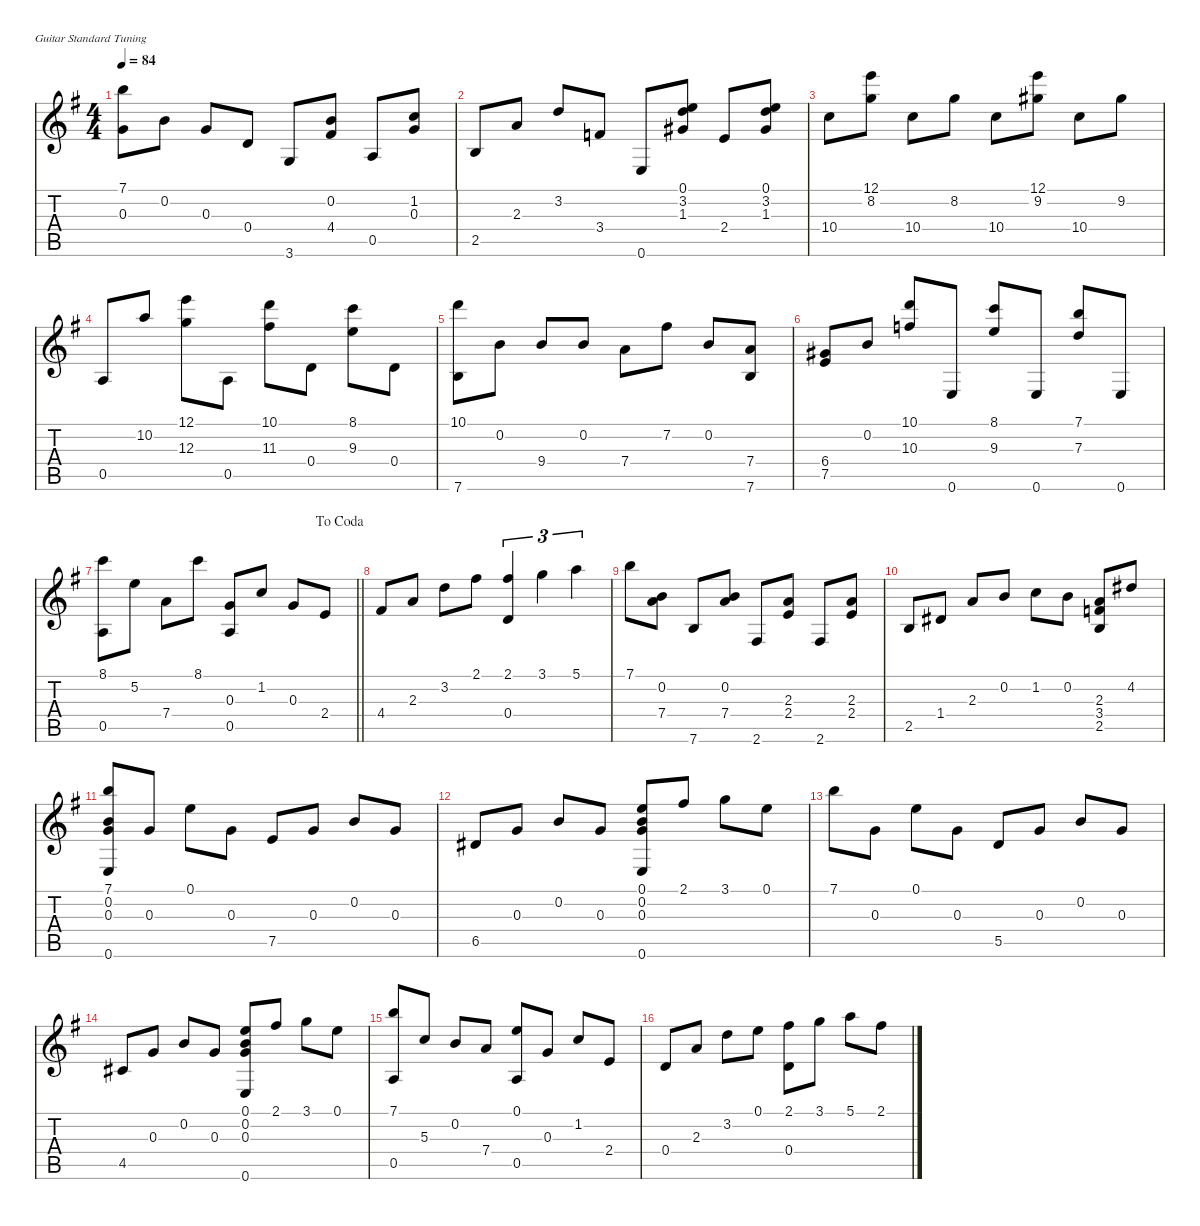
\hideDynamics
\bracketExtendMode nobrackets
\singleTrackTrackNamePolicy hidden
\multiTrackTrackNamePolicy hidden
\firstSystemTrackNameOrientation horizontal
\otherSystemsTrackNameOrientation horizontal
\extendBarLines
\chordDiagramsInScore
\track ("Guitar" "N-Gt") {instrument acousticguitarnylon}
\staff {score tabs}
\tuning (E4 B3 G3 D3 A2 E2)
\ts (4 4)
\tempo 84
\clef g2
\ks eminor
(7.1{acc forcenatural} 0.3{acc forcenatural}).8{dy mf beam Down} 0.2{acc forcenatural}.8{beam Down} 0.3{acc forcenatural}.8{beam Up} 0.4{acc forcenatural}.8{beam Up} 3.6{acc forcenatural}.8{beam Up} (4.4{acc #} 0.2{acc forcenatural}).8{beam Up} 0.5{acc forcenatural}.8{beam Up} (0.3{acc forcenatural} 1.2{acc forcenatural}).8{beam Up} |
2.5{acc forcenatural}.8{beam Up} 2.3{acc forcenatural}.8{beam Up} 3.2{acc forcenatural}.8{beam Up} 3.4{acc forcenatural}.8{beam Up} 0.6{acc forcenatural}.8{beam Up} (1.3{acc #} 3.2{acc forcenatural} 0.1{acc forcenatural}).8{beam Up} 2.4{acc forcenatural}.8{beam Up} (1.3{acc #} 3.2{acc forcenatural} 0.1{acc forcenatural}).8{beam Up} |
10.4{acc forcenatural}.8{beam Down} (8.2{acc forcenatural} 12.1{acc forcenatural}).8{beam Down} 10.4{acc forcenatural}.8{beam Down} 8.2{acc forcenatural}.8{beam Down} 10.4{acc forcenatural}.8{beam Down} (9.2{acc #} 12.1{acc forcenatural}).8{beam Down} 10.4{acc forcenatural}.8{beam Down} 9.2{acc #}.8{beam Down} |
0.5{acc forcenatural}.8{beam Up} 10.2{acc forcenatural}.8{beam Up} (12.1{acc forcenatural} 12.3{acc forcenatural}).8{beam Down} 0.5{acc forcenatural}.8{beam Down} (10.1{acc forcenatural} 11.3{acc #}).8{beam Down} 0.4{acc forcenatural}.8{beam Down} (8.1{acc forcenatural} 9.3{acc forcenatural}).8{beam Down} 0.4{acc forcenatural}.8{beam Down} |
(10.1{acc forcenatural} 7.6{acc forcenatural}).8{beam Down} 0.2{acc forcenatural}.8{beam Down} 9.4{acc forcenatural}.8{beam Up} 0.2{acc forcenatural}.8{beam Up} 7.4{acc forcenatural}.8{beam Down} 7.2{acc #}.8{beam Down} 0.2{acc forcenatural}.8{beam Up} (7.4{acc forcenatural} 7.6{acc forcenatural}).8{beam Up} |
(7.5{acc forcenatural} 6.4{acc #}).8{beam Up} 0.2{acc forcenatural}.8{beam Up} (10.1{acc forcenatural} 10.3{acc forcenatural}).8{beam Up} 0.6{acc forcenatural}.8{beam Up} (8.1{acc forcenatural} 9.3{acc forcenatural}).8{beam Up} 0.6{acc forcenatural}.8{beam Up} (7.1{acc forcenatural} 7.3{acc forcenatural}).8{beam Up} 0.6{acc forcenatural}.8{beam Up} |
\jump dacoda
\barLineRight lightlight
(8.1{acc forcenatural} 0.5{acc forcenatural}).8{beam Down} 5.2{acc forcenatural}.8{beam Down} 7.4{acc forcenatural}.8{beam Down} 8.1{acc forcenatural}.8{beam Down} (0.3{acc forcenatural} 0.5{acc forcenatural}).8{beam Up} 1.2{acc forcenatural}.8{beam Up} 0.3{acc forcenatural}.8{beam Up} 2.4{acc forcenatural}.8{beam Up} |
4.4{acc #}.8{beam Up} 2.3{acc forcenatural}.8{beam Up} 3.2{acc forcenatural}.8{beam Down} 2.1{acc #}.8{beam Down} (2.1{acc #} 0.4{acc forcenatural}).4{tu (3 2) beam Up} 3.1{acc forcenatural}.4{tu (3 2) beam Down} 5.1{acc forcenatural}.4{tu (3 2) beam Down} |
7.1{acc forcenatural}.8{beam Down} (0.2{acc forcenatural} 7.4{acc forcenatural}).8{beam Down} 7.6{acc forcenatural}.8{beam Up} (7.4{acc forcenatural} 0.2{acc forcenatural}).8{beam Up} 2.6{acc #}.8{beam Up} (2.3{acc forcenatural} 2.4{acc forcenatural}).8{beam Up} 2.6{acc #}.8{beam Up} (2.3{acc forcenatural} 2.4{acc forcenatural}).8{beam Up} |
2.5{acc forcenatural}.8{beam Up} 1.4{acc #}.8{beam Up} 2.3{acc forcenatural}.8{beam Up} 0.2{acc forcenatural}.8{beam Up} 1.2{acc forcenatural}.8{beam Down} 0.2{acc forcenatural}.8{beam Down} (2.3{acc forcenatural} 3.4{acc forcenatural} 2.5{acc forcenatural}).8{beam Up} 4.2{acc #}.8{beam Up} |
(7.1{acc forcenatural} 0.2{acc forcenatural} 0.3{acc forcenatural} 0.6{acc forcenatural}).8{beam Up} 0.3{acc forcenatural}.8{beam Up} 0.1{acc forcenatural}.8{beam Down} 0.3{acc forcenatural}.8{beam Down} 7.5{acc forcenatural}.8{beam Up} 0.3{acc forcenatural}.8{beam Up} 0.2{acc forcenatural}.8{beam Up} 0.3{acc forcenatural}.8{beam Up} |
6.5{acc #}.8{beam Up} 0.3{acc forcenatural}.8{beam Up} 0.2{acc forcenatural}.8{beam Up} 0.3{acc forcenatural}.8{beam Up} (0.1{acc forcenatural} 0.2{acc forcenatural} 0.3{acc forcenatural} 0.6{acc forcenatural}).8{beam Up} 2.1{acc #}.8{beam Up} 3.1{acc forcenatural}.8{beam Down} 0.1{acc forcenatural}.8{beam Down} |
7.1{acc forcenatural}.8{beam Down} 0.3{acc forcenatural}.8{beam Down} 0.1{acc forcenatural}.8{beam Down} 0.3{acc forcenatural}.8{beam Down} 5.5{acc forcenatural}.8{beam Up} 0.3{acc forcenatural}.8{beam Up} 0.2{acc forcenatural}.8{beam Up} 0.3{acc forcenatural}.8{beam Up} |
4.5{acc #}.8{beam Up} 0.3{acc forcenatural}.8{beam Up} 0.2{acc forcenatural}.8{beam Up} 0.3{acc forcenatural}.8{beam Up} (0.1{acc forcenatural} 0.2{acc forcenatural} 0.3{acc forcenatural} 0.6{acc forcenatural}).8{beam Up} 2.1{acc #}.8{beam Up} 3.1{acc forcenatural}.8{beam Down} 0.1{acc forcenatural}.8{beam Down} |
(7.1{acc forcenatural} 0.5{acc forcenatural}).8{beam Up} 5.3{acc forcenatural}.8{beam Up} 0.2{acc forcenatural}.8{beam Up} 7.4{acc forcenatural}.8{beam Up} (0.1{acc forcenatural} 0.5{acc forcenatural}).8{beam Up} 0.3{acc forcenatural}.8{beam Up} 1.2{acc forcenatural}.8{beam Up} 2.4{acc forcenatural}.8{beam Up} |
0.4{acc forcenatural}.8{beam Up} 2.3{acc forcenatural}.8{beam Up} 3.2{acc forcenatural}.8{beam Down} 0.1{acc forcenatural}.8{beam Down} (2.1{acc #} 0.4{acc forcenatural}).8{beam Down} 3.1{acc forcenatural}.8{beam Down} 5.1{acc forcenatural}.8{beam Down} 2.1{acc #}.8{beam Down}
